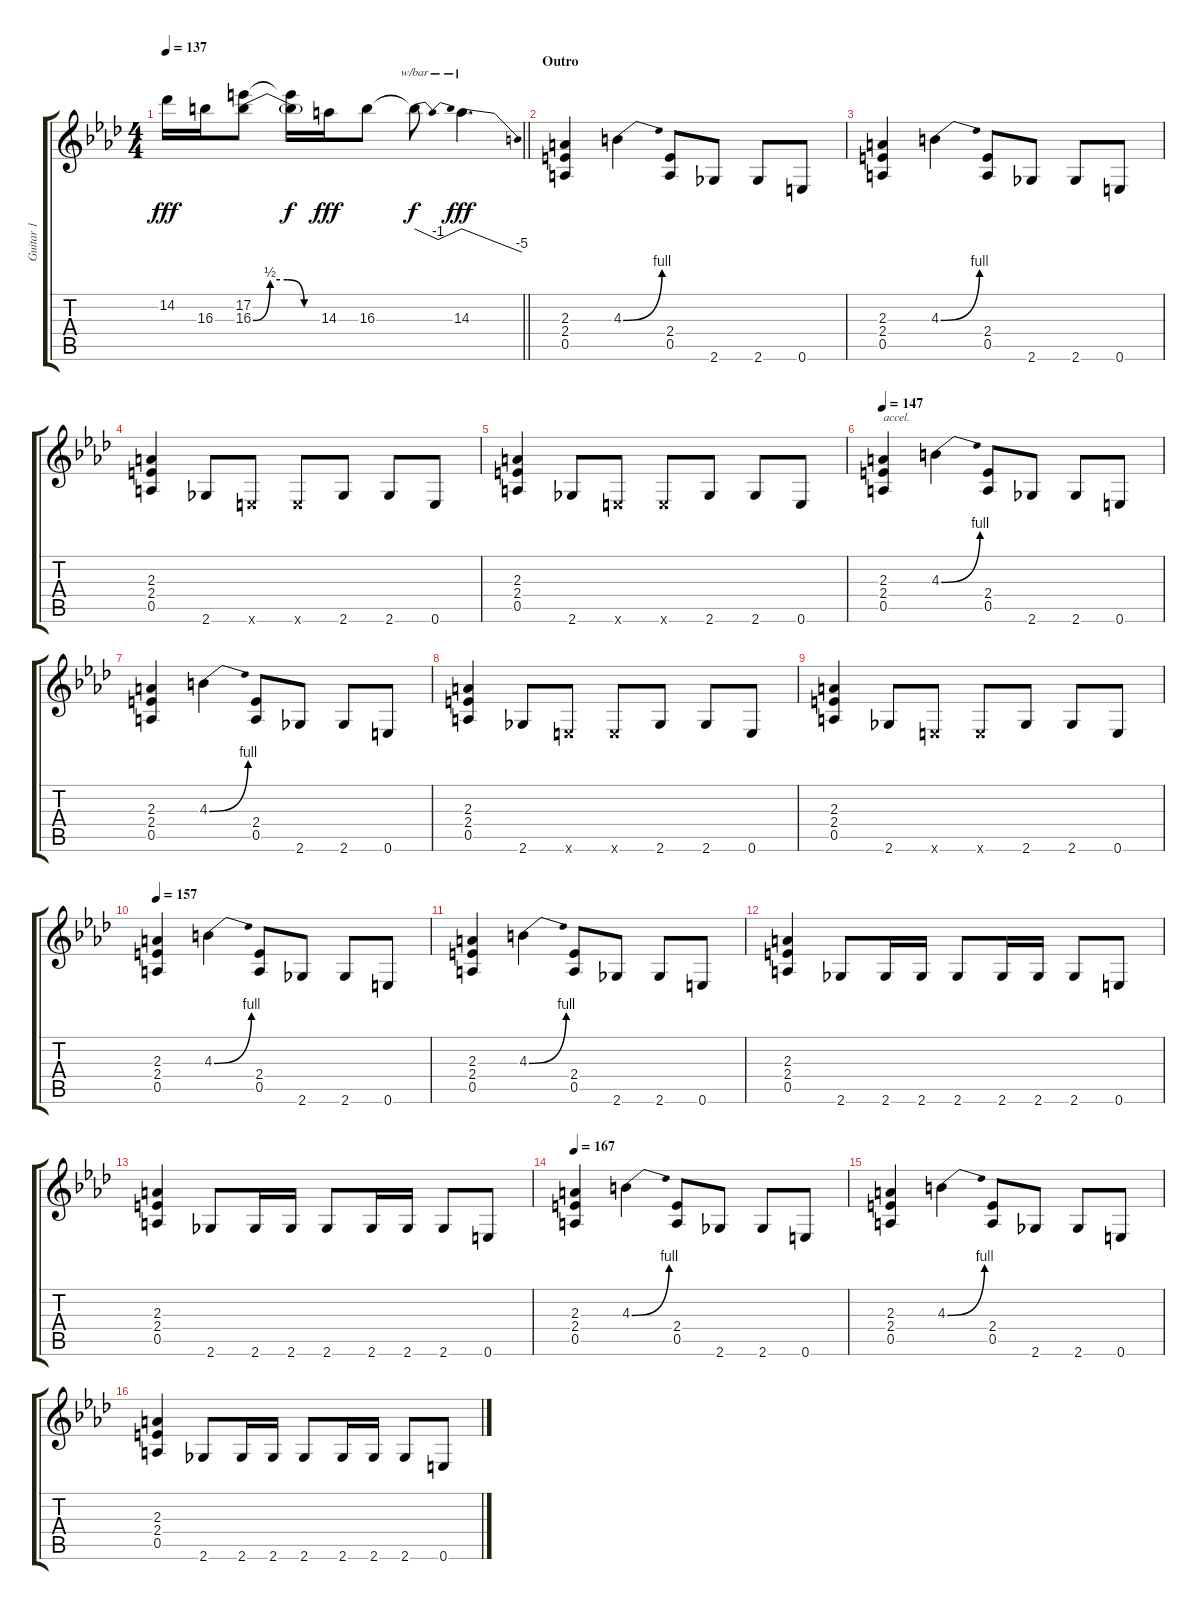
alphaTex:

\track ("Guitar 1" "Guitar 1") {instrument distortionguitar}
\staff {score tabs}
\tuning (E4 B3 G3 D3 A2 E2) {hide}
\ts (4 4)
\tempo 137
\clef g2
\barLineRight lightlight
\ks ab
14.2.16{dy fff} 16.3.16 (17.2 16.3{be (custom 0 0 15 2 30 2 45 0 60 0)}).8 (17.2{t} 16.3{t}).16{dy f} 14.3.16{dy fff} 16.3.8 16.3{t}.8{tbe (dip default 0 0 30 -4 60 0) dy f} 14.3.4{d tbe (dive default 0 0 60 -20) dy fff} |
\section ("" "Outro")
(2.3 2.4 0.5).4 4.3{be (bend 0 0 60 4)}.4 (2.4 0.5).8 2.6.8 2.6.8 0.6.8 |
(2.3 2.4 0.5).4 4.3{be (bend 0 0 60 4)}.4 (2.4 0.5).8 2.6.8 2.6.8 0.6.8 |
(2.3 2.4 0.5).4 2.6.8 0.6{x}.8 0.6{x}.8 2.6.8 2.6.8 0.6.8 |
(2.3 2.4 0.5).4 2.6.8 0.6{x}.8 0.6{x}.8 2.6.8 2.6.8 0.6.8 |
\tempo 147
(2.3 2.4 0.5).4{txt "accel."} 4.3{be (bend 0 0 60 4)}.4 (2.4 0.5).8 2.6.8 2.6.8 0.6.8 |
(2.3 2.4 0.5).4 4.3{be (bend 0 0 60 4)}.4 (2.4 0.5).8 2.6.8 2.6.8 0.6.8 |
(2.3 2.4 0.5).4 2.6.8 0.6{x}.8 0.6{x}.8 2.6.8 2.6.8 0.6.8 |
(2.3 2.4 0.5).4 2.6.8 0.6{x}.8 0.6{x}.8 2.6.8 2.6.8 0.6.8 |
\tempo 157
(2.3 2.4 0.5).4 4.3{be (bend 0 0 60 4)}.4 (2.4 0.5).8 2.6.8 2.6.8 0.6.8 |
(2.3 2.4 0.5).4 4.3{be (bend 0 0 60 4)}.4 (2.4 0.5).8 2.6.8 2.6.8 0.6.8 |
(2.3 2.4 0.5).4 2.6.8 2.6.16 2.6.16 2.6.8 2.6.16 2.6.16 2.6.8 0.6.8 |
(2.3 2.4 0.5).4 2.6.8 2.6.16 2.6.16 2.6.8 2.6.16 2.6.16 2.6.8 0.6.8 |
\tempo 167
(2.3 2.4 0.5).4 4.3{be (bend 0 0 60 4)}.4 (2.4 0.5).8 2.6.8 2.6.8 0.6.8 |
(2.3 2.4 0.5).4 4.3{be (bend 0 0 60 4)}.4 (2.4 0.5).8 2.6.8 2.6.8 0.6.8 |
(2.3 2.4 0.5).4 2.6.8 2.6.16 2.6.16 2.6.8 2.6.16 2.6.16 2.6.8 0.6.8
